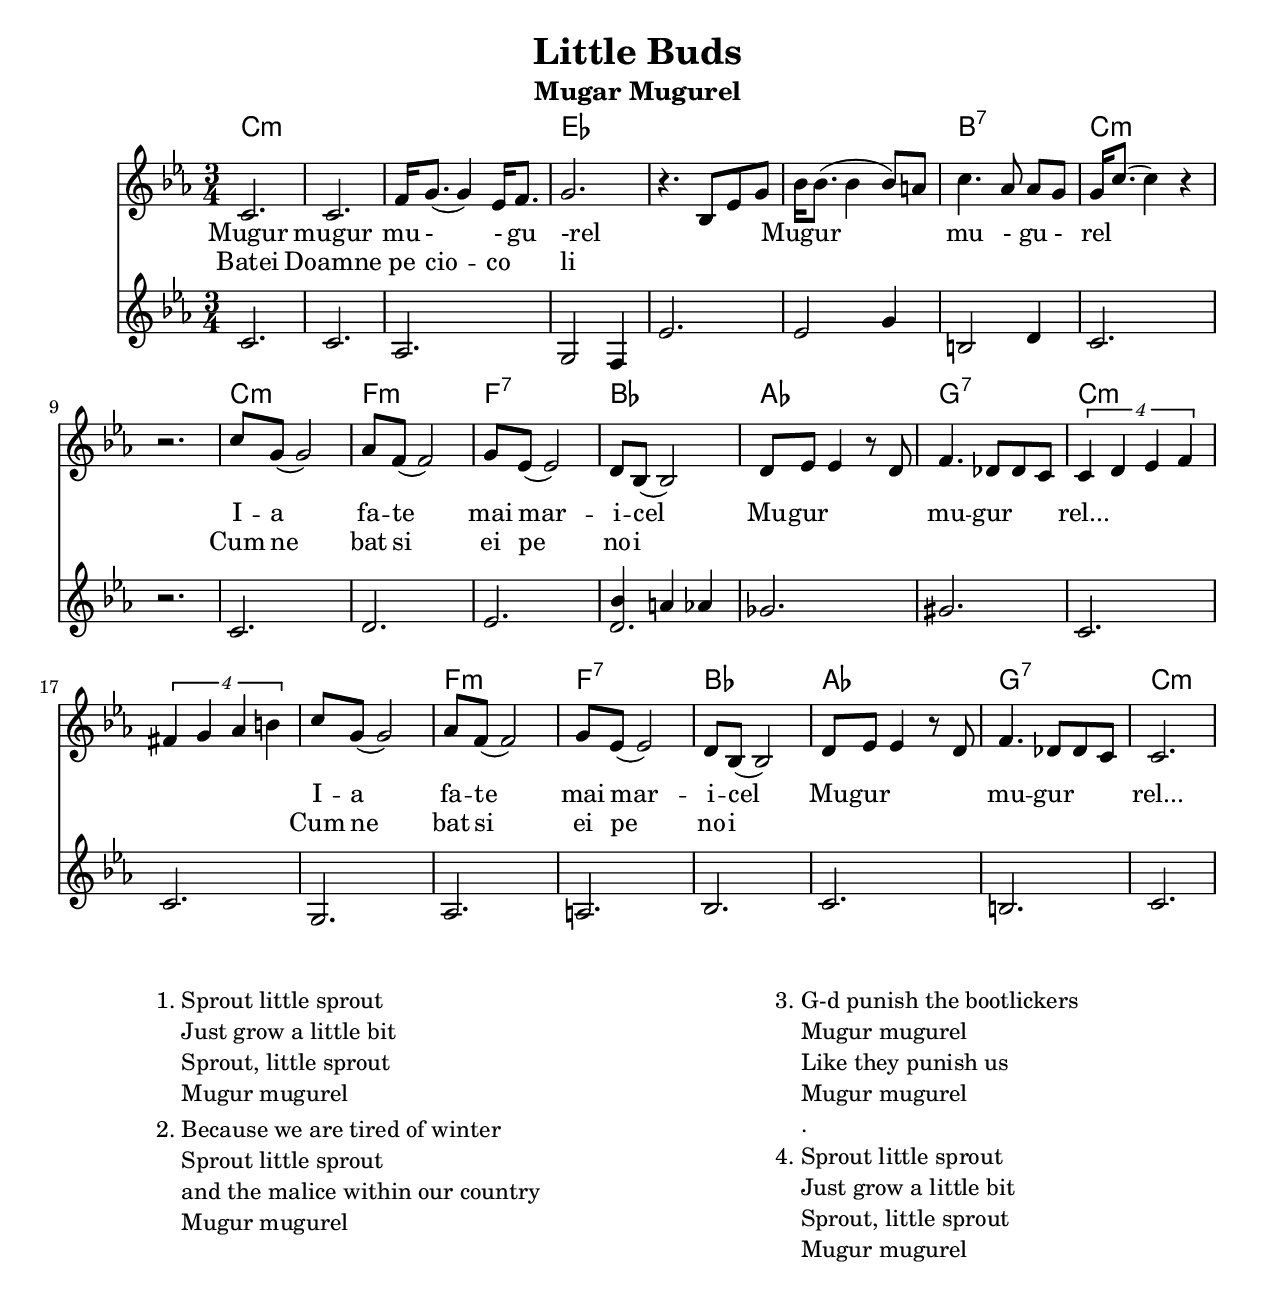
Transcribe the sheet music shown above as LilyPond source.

\version "2.18.0"
\include "english.ly"
\paper{
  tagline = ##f
  print-all-headers = ##t
  #(set-paper-size "letter")
}
date = #(strftime "%d-%m-%Y" (localtime (current-time)))

%\markup{ \italic{ " Updated " \date  }  }

%\markup{ Got something to say? }

global = {
  \clef treble
  \key d \minor
  \time 3/4
  \set Score.markFormatter = #format-mark-box-alphabet
}

%#################################### Melody ########################
melody = \transpose d c\relative c' {
  \global
  %\partial 16*3 a16 d f   %lead in notes

  d2.
  d2.
  g16 a8.(a4) f16 [g8.]|
  a2.

  r4. c,8 f a|
  c16 c8.(c4 c8) [b]|
  d4. bf8 bf [a]
  a16 d8.(d4) r|
  r2.
  %b
  d8 a(a2)
  bf8 g(g2)
  a8 f(f2)
  e8 c(c2)

  e8 f f4 r8 e
  g4. ef8 ef d|
  \tuplet 4/3 {d4 e f g}
  \tuplet 4/3 {gs4 a bf cs}

  d8 a(a2)
  bf8 g(g2)
  a8 f(f2)
  e8 c(c2)

  e8 f f4 r8 e|
  g4. ef8 ef d
  d2.  % measure 24
  %r2.

}
%################################# Lyrics #####################
\addlyrics{
  Mugur mugur mu - - gu -rel
  _ _ _  Mugur \skip2 \skip2  mu -  gu -  rel
  \skip1
  I -- a fa -- te mai mar -- i -- cel
  Mu -- gur \skip2 \skip2  mu -- gur \skip2 \skip2  rel...
  \repeat unfold 7{\skip 2}
  I -- a fa -- te mai mar -- i -- cel
  Mu -- gur \skip2 \skip2  mu -- gur \skip2 \skip2  rel...
}
\addlyrics{
  Batei Doamne pe cio -- co  \skip 2 li
  \repeat unfold 12{\skip 2}
  Cum ne bat si ei pe no -- i
  \repeat unfold 16{\skip 2}
  Cum ne bat si ei pe no -- i

}
bass = \transpose d c\relative c'{
  \global
  %\clef bass
  d2.
  d2.
  bf2.
  a2 g4
  f'2.
  f2 a4
  cs,2 e4
  d2.
  r2.

  d2.
  e2.
  f2.
  <<
    {e2. } %e2 r %   more stuff here
    {c'4 b bf}
  >>
  af2.
  as2.
  d,2.
  d2.
  a2.
  bf2.
  b2.
  c2.
  d2.
  cs2.
  d2.

}



%################################# Chords #######################
harmonies = \transpose d c \chordmode {
  d2.*3:m
  f2.*3
  cs2.:7
  d2.:m
  s2.
  %b Ia Fate etc
  d2.:m
  g2.:m
  g2.:7
  c2.
  bf2.
  a2.:7
  d2.*3:m
  g2.:m
  g2.:7
  c2.
  bf2.
  a2.:7
  d2.:m

}

\score {
  <<
    \new ChordNames {
      \set chordChanges = ##f
      \harmonies
    }
    \new Staff  \melody
    \new Staff  \bass
  >>
  \header{
    title= "Little Buds"
    subtitle="Mugar Mugurel"
    composer= ""
    instrument =""
    arranger= ""
  }
  \layout{indent = 1.0\cm}
  \midi {
    \tempo 4 = 120
    % alignAboveContext = "staff" }

    % \midi { }
  }
}

% more verses:
\markup{}
\markup {
  \fill-line {
    \hspace #0.1 % distance from left margin
    \column {
      \line {
        "1."
        \column {
          "Sprout little sprout"
          "Just grow a little bit"
          "Sprout, little sprout"
          "Mugur mugurel"
        }
      }
      \hspace #0.2 % vertical distance between verses
      \line {
        "2."
        \column {
          "Because we are tired of winter"
          "Sprout little sprout"
          "and the malice within our country"
          "Mugur mugurel"
        }
      }

    }
    \hspace #0.1  % horiz. distance between columns
    \column {
      \line {
        "3."
        \column {
          "G-d punish the bootlickers"
          "Mugur mugurel"
          "Like they punish us"
          "Mugur mugurel".
        }
      }
      \hspace #0.2 % distance between verses
      \line {
        "4."
        \column {
          "Sprout little sprout"
          "Just grow a little bit"
          "Sprout, little sprout"
          "Mugur mugurel"
        }
      }

    }
    \hspace #0.1 % distance to right margin
  }
}


%{
http://lyricstranslate.com/en/mugur-mugurel-sprout-you-little-sprout.html
Mugur, mugur, mugurel,
Mugur, mugurel,
Ia fă-te mai măricel,
Mugur, mugurel,
Ia fă-te mai măricel,
Mugur, mugurel.

Că ne-am săturat de iarnă,
Mugur, mugurel,
Și de răutate-n țară,
Mugur, mugurel,
Și de răutate-n țară,
Mugur, mugurel.

Bate-i, Doamne, pe ciocoi,
Mugur, mugurel,
Cum ne bat și ei pe noi,
Mugur, mugurel,
Cum ne bat și ei pe noi,
Mugur, mugurel.

Mugur, mugur, mugurel,
Mugur, mugurel,
Ia fă-te mai măricel,
Mugur, mugurel,
Ia fă-te mai măricel,
Mugur, mugurel.

%}